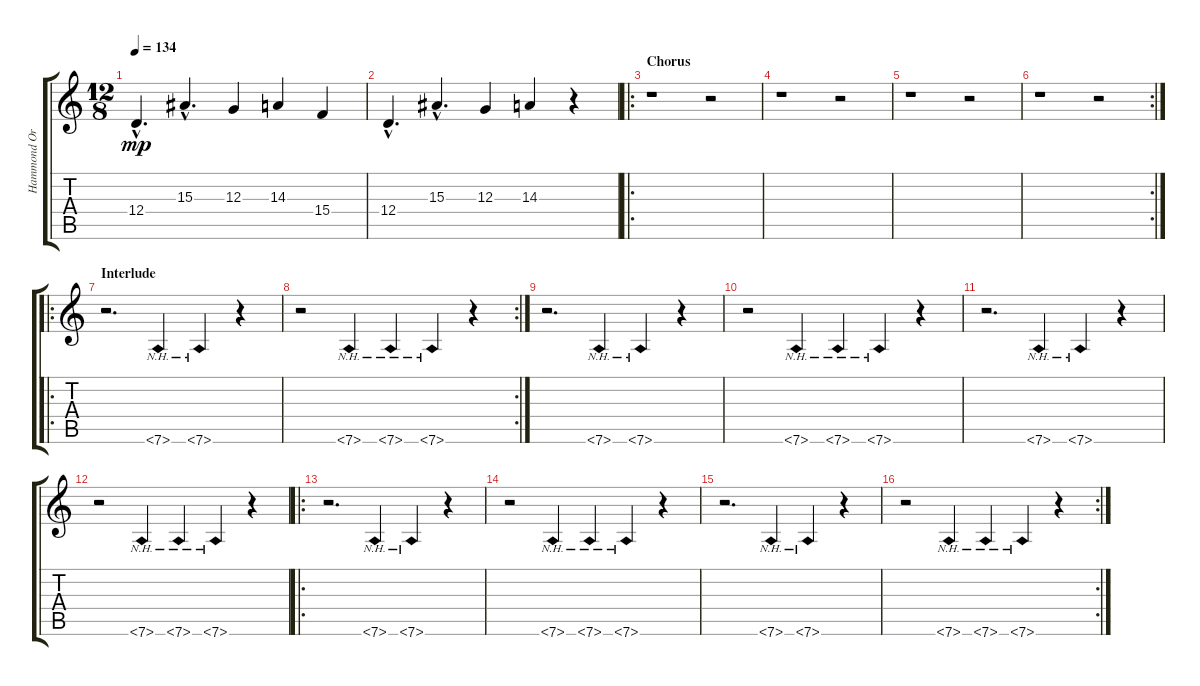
\track ("Hammond Organ" "Hammond Or") {instrument drawbarorgan}
\staff {score tabs}
\tuning (E4 B3 G3 D3 A2 D2) {hide}
\ts (12 8)
\tempo 134
\clef g2
\ks c
12.4{hac}.4{d dy mp} 15.3{hac}.4{d} 12.3.4 14.3.4 15.4.4 |
12.4{hac}.4{d} 15.3{hac}.4{d} 12.3.4 14.3.4 r.4 |
\ro
\section ("" "Chorus")
r.1 r.2 |
r.1 r.2 |
r.1 r.2 |
\rc 2
r.1 r.2 |
\ro
\section ("" "Interlude")
r.2{d} 7.6{nh}.4 7.6{nh}.4 r.4 |
\rc 2
r.2 7.6{nh}.4 7.6{nh}.4 7.6{nh}.4 r.4 |
r.2{d} 7.6{nh}.4 7.6{nh}.4 r.4 |
r.2 7.6{nh}.4 7.6{nh}.4 7.6{nh}.4 r.4 |
r.2{d} 7.6{nh}.4 7.6{nh}.4 r.4 |
r.2 7.6{nh}.4 7.6{nh}.4 7.6{nh}.4 r.4 |
\ro
r.2{d} 7.6{nh}.4 7.6{nh}.4 r.4 |
r.2 7.6{nh}.4 7.6{nh}.4 7.6{nh}.4 r.4 |
r.2{d} 7.6{nh}.4 7.6{nh}.4 r.4 |
\rc 2
r.2 7.6{nh}.4 7.6{nh}.4 7.6{nh}.4 r.4
